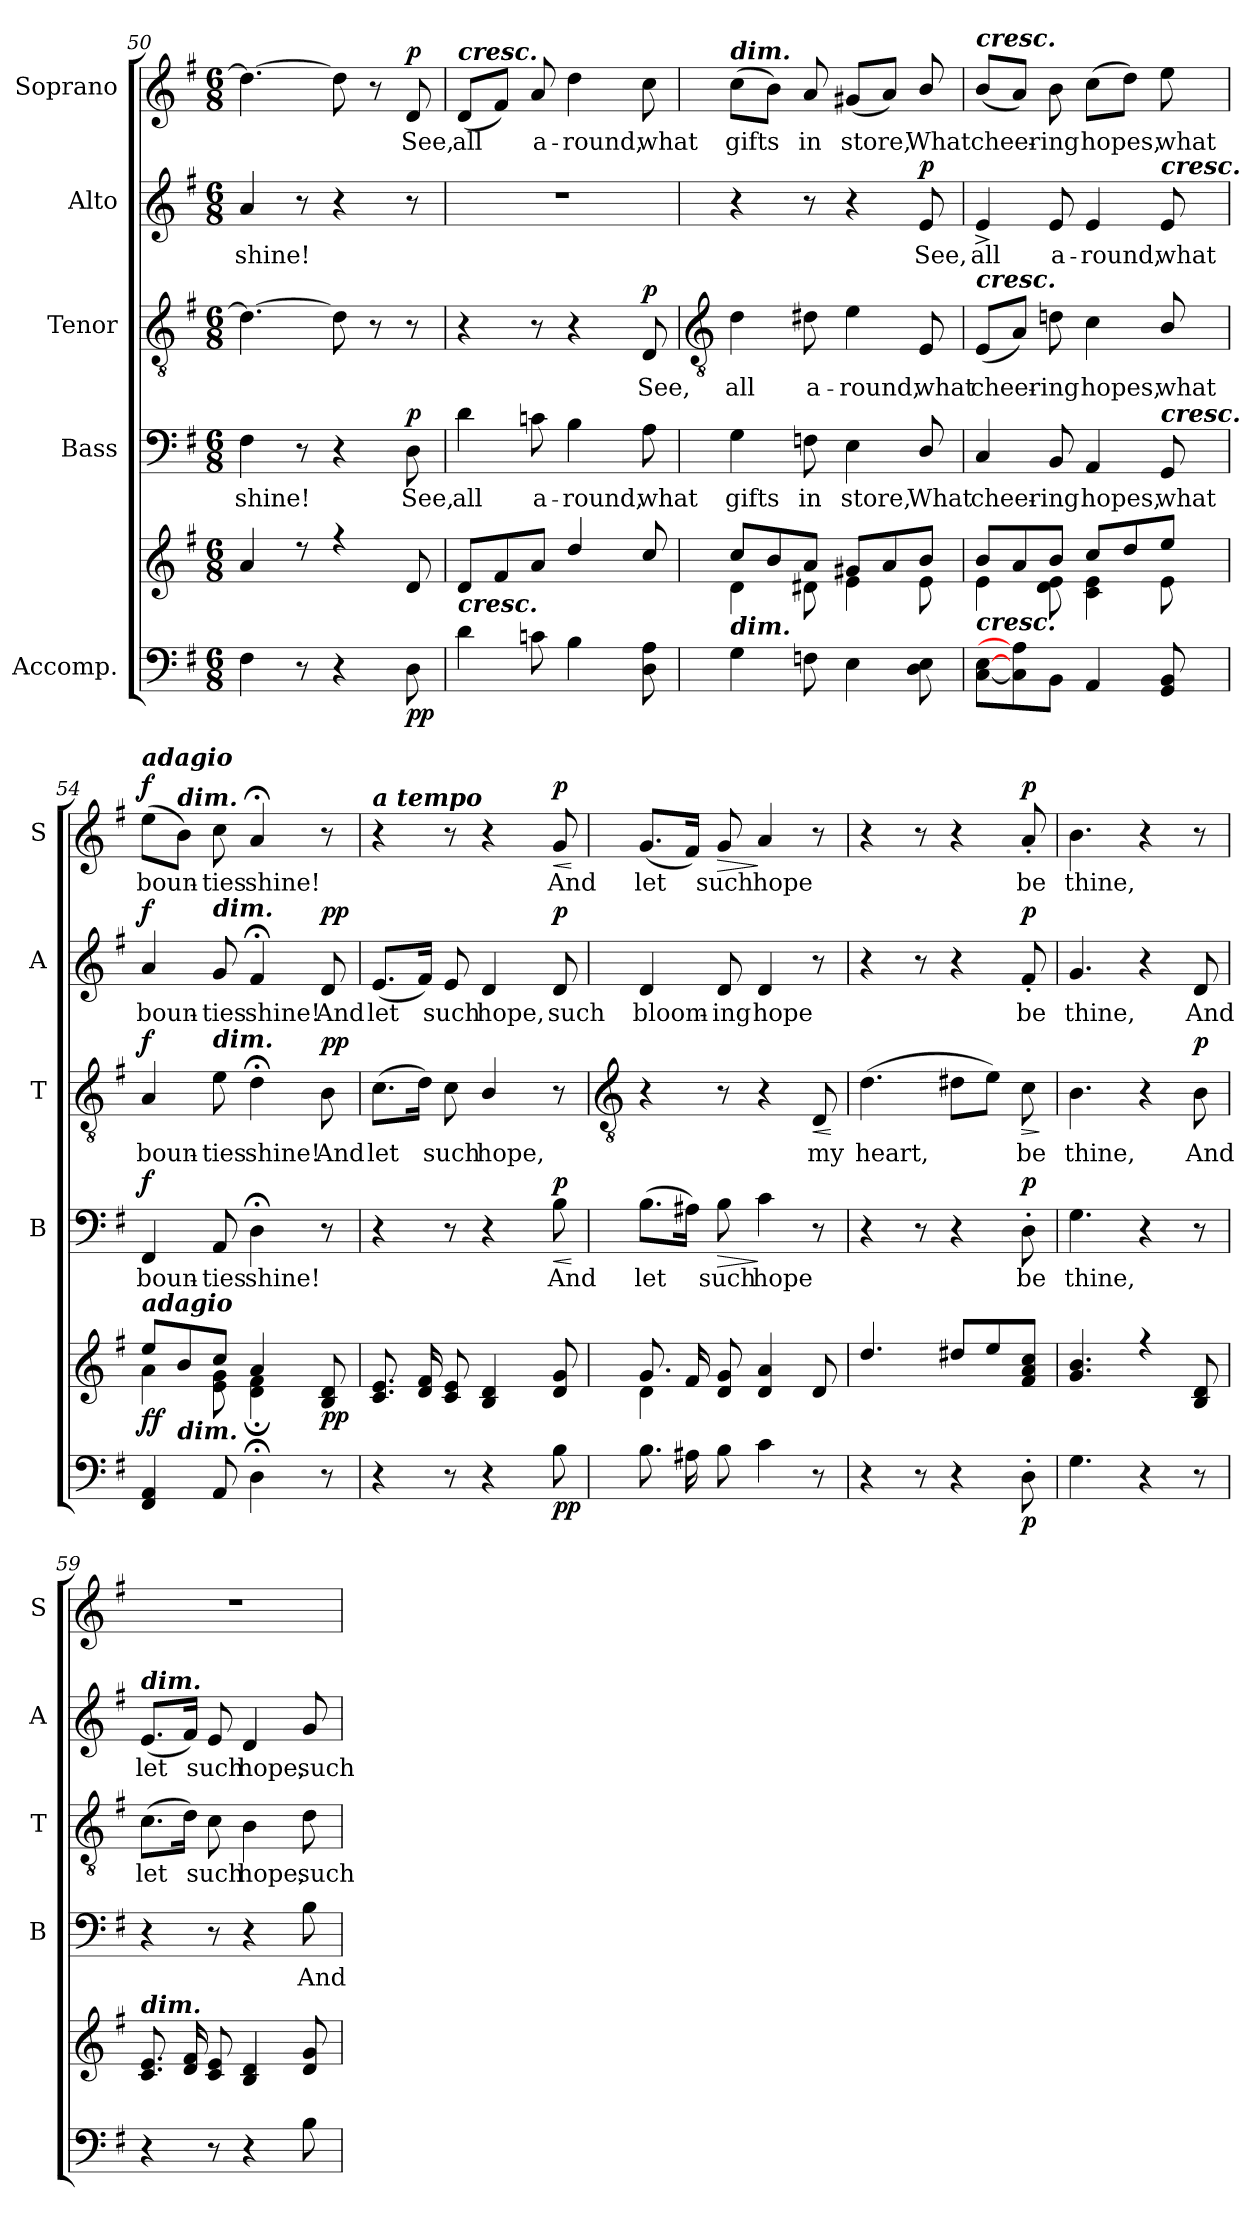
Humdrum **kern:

**kern	**kern	**dynam	**kern	**text	**dynam	**kern	**text	**dynam	**kern	**text	**dynam	**kern	**text	**dynam
*part5	*part5	*part5	*part4	*part4	*part4	*part3	*part3	*part3	*part2	*part2	*part2	*part1	*part1	*part1
*staff6	*staff5	*staff5/6	*staff4	*staff4	*staff4	*staff3	*staff3	*staff3	*staff2	*staff2	*staff2	*staff1	*staff1	*staff1
*I"Accomp.	*	*	*I"Bass	*	*	*I"Tenor	*	*	*I"Alto	*	*	*I"Soprano	*	*
*	*	*	*I'B	*	*	*I'T	*	*	*I'A	*	*	*I'S	*	*
*clefF4	*clefG2	*	*clefF4	*	*	*clefGv2	*	*	*clefG2	*	*	*clefG2	*	*
*k[f#]	*k[f#]	*	*k[f#]	*	*	*k[f#]	*	*	*k[f#]	*	*	*k[f#]	*	*
*G:	*G:	*	*G:	*	*	*G:	*	*	*G:	*	*	*G:	*	*
*M6/8	*M6/8	*	*M6/8	*	*	*M6/8	*	*	*M6/8	*	*	*M6/8	*	*
=50	=50	=50	=50	=50	=50	=50	=50	=50	=50	=50	=50	=50	=50	=50
*	*^	*	*	*	*	*	*	*	*	*	*	*	*	*
!	!	!LO:N:vis=1	!	!	!LO:LY:b	!	!	!	!	!	!LO:LY:b	!	!	!	!
4F#	4a/	2.ryy	.	4F#	shine!	.	4.d_	.	.	4a	shine!	.	4.dd_	.	.
8r	8r	.	.	8r	.	.	.	.	.	8r	.	.	.	.	.
4r	4r	.	.	4r	.	.	8d]	.	.	4r	.	.	8dd]	.	.
.	.	.	.	.	.	.	8r	.	.	.	.	.	8r	.	.
!	!	!	!LO:DY:b=2	!	!LO:LY:b	!	!	!	!	!	!	!	!	!LO:LY:b	!
!	!	!	!LO:DY:n=1:b	!	!	!LO:DY:b	!	!	!	!	!	!	!	!	!LO:DY:b
8D	8d/	.	p p	8D	See,	p	8r	.	.	8r	.	.	8d	See,	p
=51	=51	=51	=51	=51	=51	=51	=51	=51	=51	=51	=51	=51	=51	=51	=51
!	!	!	!	!	!	!	!	!	!	!	!	!	!LO:TX:a:Bi:t=cresc.	!	!
!	!LO:TX:b:Bi:t=cresc.	!	!	!	!	!	!	!	!	!	!	!	!	!	!
!	!	!LO:N:vis=1	!	!	!LO:LY:b	!	!	!	!	!LO:N:vis=1	!	!	!	!LO:LY:b	!
4d	8d/L	2.ryy	.	4d	all	.	4r	.	.	2.r	.	.	(<8dL	all	.
.	8f#/	.	.	.	.	.	.	.	.	.	.	.	8f#J)	.	.
!	!	!	!	!	!LO:LY:b	!	!	!	!	!	!	!	!	!LO:LY:b	!
8cn	8a/J	.	.	8cn	a-	.	8r	.	.	.	.	.	8a	a-	.
!	!	!	!	!	!LO:LY:b	!	!	!	!	!	!	!	!	!LO:LY:b	!
4B	4dd/	.	.	4B	-round,	.	4r	.	.	.	.	.	4dd	-round,	.
!	!	!	!	!	!LO:LY:b	!	!	!LO:LY:b	!LO:DY:b	!	!	!	!	!LO:LY:b	!
8D 8A	8cc/	.	.	8A	what	.	8D	See,	p	.	.	.	8cc	what	.
!!LO:LB:g=z
=52	=52	=52	=52	=52	=52	=52	=52	=52	=52	=52	=52	=52	=52	=52	=52
*	*	*	*	*	*	*	*clefGv2	*	*	*	*	*	*	*	*
!	!	!	!	!	!	!	!	!	!	!	!	!	!LO:TX:a:Bi:t=dim.	!	!
!	!LO:TX:b:Bi:t=dim.	!	!	!	!	!	!	!	!	!	!	!	!	!	!
!	!	!	!	!	!LO:LY:b	!	!	!LO:LY:b	!	!	!	!	!	!LO:LY:b	!
4G	8cc/L	4d\	.	4G	gifts	.	4d	all	.	4r	.	.	(>8ccL	gifts	.
.	8b/	.	.	.	.	.	.	.	.	.	.	.	8bJ)	.	.
!	!	!	!	!	!LO:LY:b	!	!	!LO:LY:b	!	!	!	!	!	!LO:LY:b	!
8Fn	8a/J	8d#X\	.	8Fn	in	.	8d#X	a-	.	8r	.	.	8a	in	.
!	!	!	!	!	!LO:LY:b	!	!	!LO:LY:b	!	!	!	!	!	!LO:LY:b	!
4E	8g#X/L	4e\	.	4E	store,	.	4e	-round,	.	4r	.	.	(<8g#XL	store,	.
.	8a/	.	.	.	.	.	.	.	.	.	.	.	8aJ)	.	.
!	!	!	!	!	!LO:LY:b	!	!	!LO:LY:b	!	!	!LO:LY:b	!LO:DY:b	!	!LO:LY:b	!
8D 8E	8b/J	8e\	.	8D/	What	.	8E	what	.	8e	See,	p	8b/	What	.
=53	=53	=53	=53	=53	=53	=53	=53	=53	=53	=53	=53	=53	=53	=53	=53
!	!	!	!	!	!	!	!	!	!	!	!	!	!LO:TX:a:Bi:t=cresc.	!	!
!	!	!	!	!	!	!	!LO:TX:a:Bi:t=cresc.	!	!	!	!	!	!	!	!
!	!LO:TX:b:Bi:t=cresc.	!	!	!	!	!	!	!	!	!	!	!	!	!	!
!	!	!	!	!	!LO:LY:b	!	!	!LO:LY:b	!	!	!LO:LY:b	!	!	!LO:LY:b	!
[8C [8EL	8b/L	4e\	.	4C	cheer-	.	(<8EL	cheer-	.	4e^	all	.	(<8bL	cheer-	.
8C] 8A]	8a/	.	.	.	.	.	8AJ)	.	.	.	.	.	8aJ)	.	.
!	!	!	!	!	!LO:LY:b	!	!	!LO:LY:b	!	!	!LO:LY:b	!	!	!LO:LY:b	!
8BBJ	8b/J	8d\ 8e\	.	8BB	-ing	.	8dn	ing	.	8e	a-	.	8b	ing	.
!	!	!	!	!	!LO:LY:b	!	!	!LO:LY:b	!	!	!LO:LY:b	!	!	!LO:LY:b	!
4AA	8cc/L	4c\ 4e\	.	4AA	hopes,	.	4c	hopes,	.	4e	-round,	.	(>8ccL	hopes,	.
.	8dd/	.	.	.	.	.	.	.	.	.	.	.	8ddJ)	.	.
!	!	!	!	!	!	!	!	!	!	!LO:TX:a:Bi:t=cresc.	!	!	!	!	!
!	!	!	!	!LO:TX:a:Bi:t=cresc.	!	!	!	!	!	!	!	!	!	!	!
!	!	!	!	!	!LO:LY:b	!	!	!LO:LY:b	!	!	!LO:LY:b	!	!	!LO:LY:b	!
8GG 8BB	8ee/J	8e\	.	8GG	what	.	8B/	what	.	8e	what	.	8ee	what	.
=54	=54	=54	=54	=54	=54	=54	=54	=54	=54	=54	=54	=54	=54	=54	=54
!	!	!	!	!	!	!	!	!	!	!	!	!	!LO:TX:a:Bi:t=adagio	!	!
!	!LO:TX:a:Bi:t=adagio	!	!	!	!	!	!	!	!	!	!	!	!	!	!
!	!	!	!LO:DY:b	!	!LO:LY:b	!	!	!LO:LY:b	!	!	!LO:LY:b	!	!	!LO:LY:b	!
!	!	!	!LO:DY:n=1:b	!	!	!LO:DY:b	!	!	!LO:DY:b	!	!	!LO:DY:b	!	!	!LO:DY:b
4FF# 4AA	8ee/L	4a\	f f	4FF#	boun-	f	4A	boun-	f	4a	boun-	f	(>8eeL	boun-	f
!	!	!	!	!	!	!	!	!	!	!	!	!	!LO:TX:a:Bi:t=dim.	!	!
!	!LO:TX:b:Bi:t=dim.	!	!	!	!	!	!	!	!	!	!	!	!	!	!
.	8b/	.	.	.	.	.	.	.	.	.	.	.	8bJ)	.	.
!	!	!	!	!	!	!	!	!	!	!LO:TX:a:Bi:t=dim.	!	!	!	!	!
!	!	!	!	!	!	!	!LO:TX:a:Bi:t=dim.	!	!	!	!	!	!	!	!
!	!	!	!	!	!LO:LY:b	!	!	!LO:LY:b	!	!	!LO:LY:b	!	!	!LO:LY:b	!
8AA	8cc/J	8e\ 8g\	.	8AA	-ties	.	8e	-ties	.	8g	-ties	.	8cc	ties	.
!	!	!	!	!	!LO:LY:b	!	!	!LO:LY:b	!	!	!LO:LY:b	!	!	!LO:LY:b	!
4D;<	4a/	4d\;< 4f#\;<	.	4D;<	shine!	.	4d;<	shine!	.	4f#;<	shine!	.	4a;<	shine!	.
!	!	!	!LO:DY:n=2:b	!	!	!	!	!LO:LY:b	!LO:DY:b	!	!LO:LY:b	!LO:DY:b	!	!	!
8r	8B/ 8d/	8ryy	pp	8r	.	.	8B	And	pp	8d	And	pp	8r	.	.
=55	=55	=55	=55	=55	=55	=55	=55	=55	=55	=55	=55	=55	=55	=55	=55
!	!	!	!	!	!	!	!	!	!	!	!	!	!LO:TX:a:Bi:t=a tempo	!	!
!	!	!	!	!	!	!	!	!LO:LY:b	!	!	!LO:LY:b	!	!	!	!
4r	8.c/ 8.e/L	2ryy	.	4r	.	.	(>8.cL	let	.	(<8.eL	let	.	4r	.	.
.	16d/ 16f#/L	.	.	.	.	.	16dJ)	.	.	16f#J)	.	.	.	.	.
!	!	!	!	!	!	!	!	!LO:LY:b	!	!	!LO:LY:b	!	!	!	!
8r	8c/ 8e/J	.	.	8r	.	.	8c	such	.	8e	such	.	8r	.	.
!	!	!	!	!	!	!	!	!LO:LY:b	!	!	!LO:LY:b	!	!	!	!
4r	4B/ 4d/	.	.	4r	.	.	4B/	hope,	.	4d	hope,	.	4r	.	.
.	.	8ryy	.	.	.	.	.	.	.	.	.	.	.	.	.
!	!	!	!LO:DY:b=2	!	!LO:LY:b	!LO:HP:b	!	!	!	!	!LO:LY:b	!	!	!LO:LY:b	!LO:HP:b
!	!	!	!LO:DY:n=1:b	!	!	!LO:DY:n=1:b	!	!	!	!	!	!LO:DY:b	!	!	!LO:DY:n=1:b
8B	8d/ 8g/	8ryy	p p	8B	And	< p	8r	.	.	8d	such	p	8g	And	< p
*	*v	*v	*	*	*	*	*	*	*	*	*	*	*	*	*
.	.	.	.	.	[	.	.	.	.	.	.	.	.	[
!!LO:LB:g=z
=56	=56	=56	=56	=56	=56	=56	=56	=56	=56	=56	=56	=56	=56	=56
*	*	*	*	*	*	*clefGv2	*	*	*	*	*	*	*	*
*	*^	*	*	*	*	*	*	*	*	*	*	*	*	*
!	!	!	!	!	!LO:LY:b	!	!	!	!	!	!LO:LY:b	!	!	!LO:LY:b	!
8.BL	8.g/L	4d\	.	(>8.BL	let	.	4r	.	.	4d	bloom-	.	(<8.gL	let	.
16A#XL	16f#/L	.	.	16A#XJ)	.	.	.	.	.	.	.	.	16f#J)	.	.
!	!	!	!	!	!LO:LY:b	!LO:HP:b	!	!	!	!	!LO:LY:b	!	!	!LO:LY:b	!LO:HP:b
8BJ	8d/ 8g/J	2ryy	.	8B	such	>	8r	.	.	8d	-ing	.	8g	such	>
!	!	!	!	!	!LO:LY:b	!	!	!	!	!	!LO:LY:b	!	!	!LO:LY:b	!
4c	4d/ 4a/	.	.	4c	hope	]	4r	.	.	4d	hope	.	4a	hope	]
!	!	!	!	!	!	!	!	!LO:LY:b	!LO:HP:b	!	!	!	!	!	!
8r	8d/	.	.	8r	.	.	8D	my	<	8r	.	.	8r	.	.
*	*v	*v	*	*	*	*	*	*	*	*	*	*	*	*	*
.	.	.	.	.	.	.	.	[	.	.	.	.	.	.
=57	=57	=57	=57	=57	=57	=57	=57	=57	=57	=57	=57	=57	=57	=57
*	*^	*	*	*	*	*	*	*	*	*	*	*	*	*
!	!	!	!	!	!	!	!	!LO:LY:b	!	!	!	!	!	!	!
4r	4.dd/	2.ryy	.	4r	.	.	(>4.d	heart,	.	4r	.	.	4r	.	.
8r	.	.	.	8r	.	.	.	.	.	8r	.	.	8r	.	.
4r	8dd#X/L	.	.	4r	.	.	8d#XL	.	.	4r	.	.	4r	.	.
.	8ee/	.	.	.	.	.	8eJ)	.	.	.	.	.	.	.	.
!	!	!	!LO:DY:b=2	!	!LO:LY:b	!LO:DY:b	!	!LO:LY:b	!LO:HP:b	!	!LO:LY:b	!LO:DY:b	!	!LO:LY:b	!LO:DY:b
8D'	8f#/ 8a/ 8cc/J	.	p	8D'	be	p	8c	be	>	8f#'	be	p	8a'	be	p
*	*v	*v	*	*	*	*	*	*	*	*	*	*	*	*	*
.	.	.	.	.	.	.	.	]	.	.	.	.	.	.
=58	=58	=58	=58	=58	=58	=58	=58	=58	=58	=58	=58	=58	=58	=58
*	*^	*	*	*	*	*	*	*	*	*	*	*	*	*
!	!	!	!	!	!LO:LY:b	!	!	!LO:LY:b	!	!	!LO:LY:b	!	!	!LO:LY:b	!
4.G	4.g/ 4.b/	2.ryy	.	4.G	thine,	.	4.B	thine,	.	4.g	thine,	.	4.b	thine,	.
4r	4r	.	.	4r	.	.	4r	.	.	4r	.	.	4r	.	.
!	!	!	!	!	!	!	!	!LO:LY:b	!LO:DY:b	!	!LO:LY:b	!	!	!	!
8r	8B/ 8d/	.	.	8r	.	.	8B	And	p	8d	And	.	8r	.	.
=59	=59	=59	=59	=59	=59	=59	=59	=59	=59	=59	=59	=59	=59	=59	=59
!	!	!	!	!	!	!	!	!	!	!LO:TX:a:Bi:t=dim.	!	!	!	!	!
!	!LO:TX:a:Bi:t=dim.	!	!	!	!	!	!	!	!	!	!	!	!	!	!
!	!	!LO:N:vis=1	!	!	!	!	!	!LO:LY:b	!	!	!LO:LY:b	!	!LO:N:vis=1	!	!
4r	8.c/ 8.e/L	2.ryy	.	4r	.	.	(>8.cL	let	.	(<8.eL	let	.	2.r	.	.
.	16d/ 16f#/L	.	.	.	.	.	16dJ)	.	.	16f#J)	.	.	.	.	.
!	!	!	!	!	!	!	!	!LO:LY:b	!	!	!LO:LY:b	!	!	!	!
8r	8c/ 8e/J	.	.	8r	.	.	8c	such	.	8e	such	.	.	.	.
!	!	!	!	!	!	!	!	!LO:LY:b	!	!	!LO:LY:b	!	!	!	!
4r	4B/ 4d/	.	.	4r	.	.	4B	hope,	.	4d	hope,	.	.	.	.
!	!	!	!	!	!LO:LY:b	!	!	!LO:LY:b	!	!	!LO:LY:b	!	!	!	!
8B	8d/ 8g/	.	.	8B	And	.	8d	such	.	8g	such	.	.	.	.
*	*v	*v	*	*	*	*	*	*	*	*	*	*	*	*	*
=	=	=	=	=	=	=	=	=	=	=	=	=	=	=
*-	*-	*-	*-	*-	*-	*-	*-	*-	*-	*-	*-	*-	*-	*-
